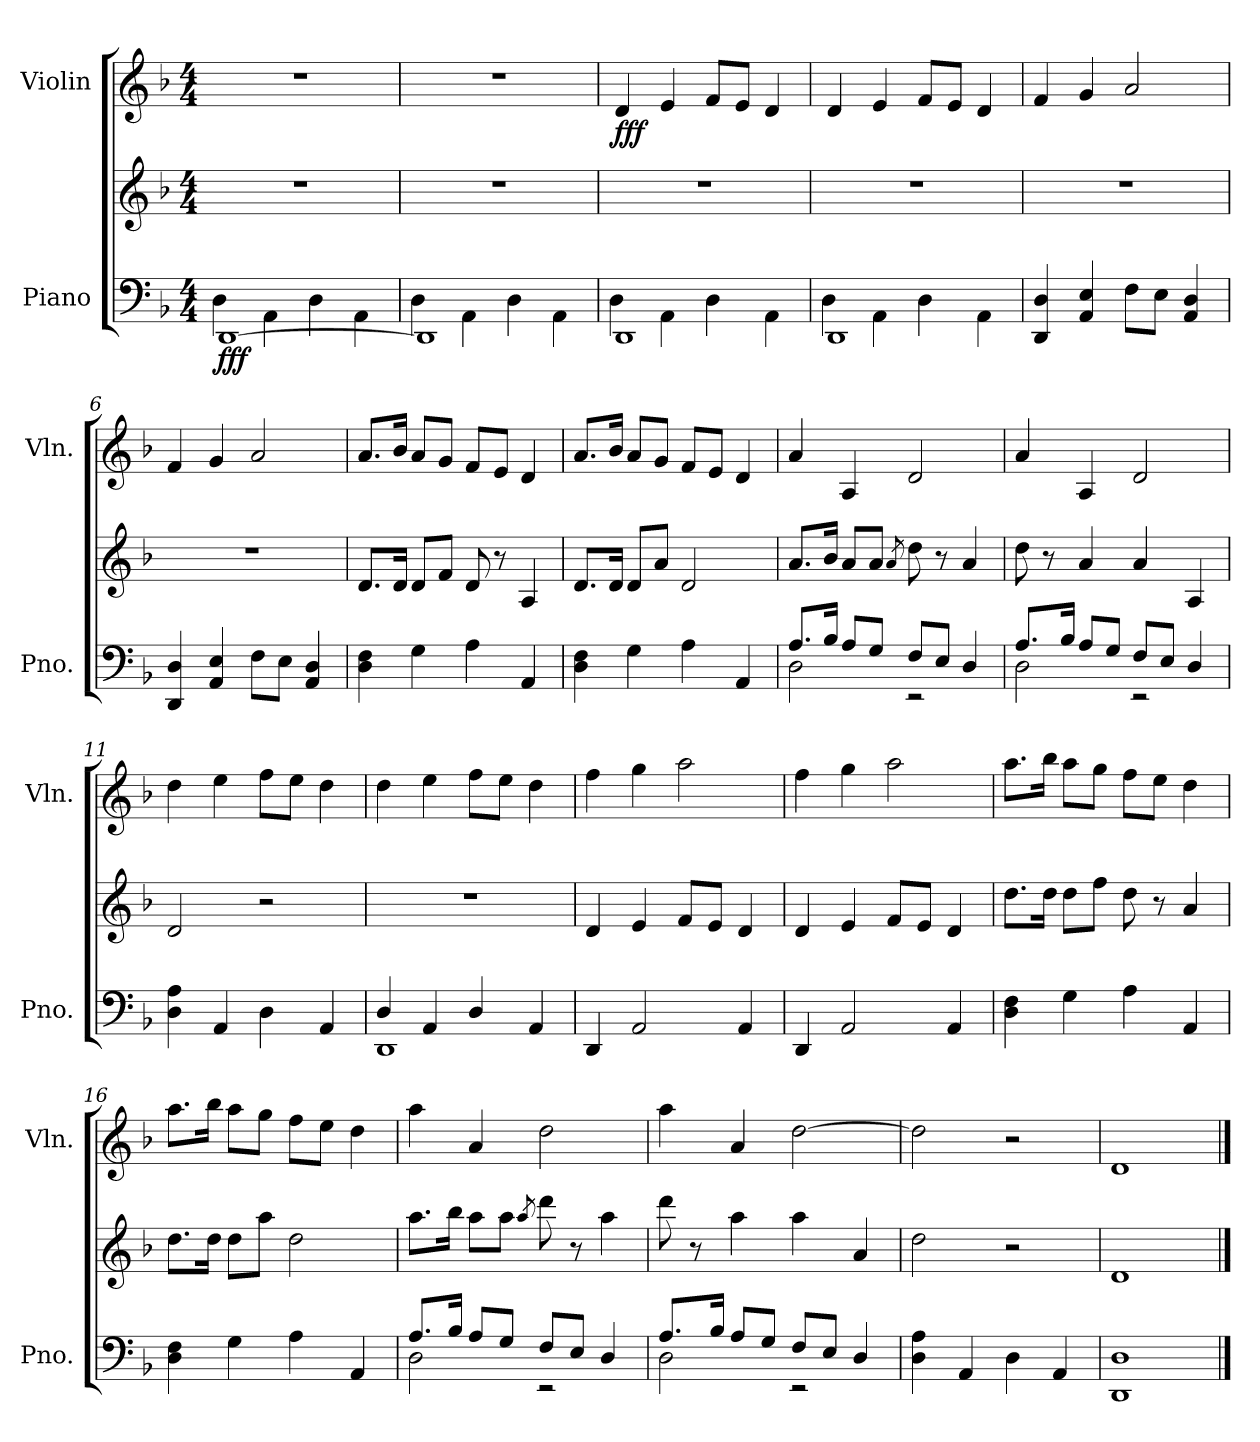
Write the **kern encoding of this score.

**kern	**kern	**dynam	**kern	**dynam
*part2	*part2	*part2	*part1	*part1
*staff3	*staff2	*staff2/3	*staff1	*staff1
*I"Piano	*	*	*I"Violin	*
*I'Pno.	*	*	*I'Vln.	*
*clefF4	*clefG2	*	*clefG2	*
*k[b-]	*k[b-]	*	*k[b-]	*
*M4/4	*M4/4	*	*M4/4	*
*MM80	*MM80	*	*MM80	*
=1	=1	=1	=1	=1
*^	*	*	*	*
!	!	!	!LO:DY:b=2	!	!
[1DD	4D\	1r	fff	1r	.
.	4AA\	.	.	.	.
.	4D\	.	.	.	.
.	4AA\	.	.	.	.
=2	=2	=2	=2	=2	=2
1DD]	4D\	1r	.	1r	.
.	4AA\	.	.	.	.
.	4D\	.	.	.	.
.	4AA\	.	.	.	.
=3	=3	=3	=3	=3	=3
!	!	!	!	!	!LO:DY:b
1DD	4D\	1r	.	4d/	fff
.	4AA\	.	.	4e/	.
.	4D\	.	.	8f/L	.
.	.	.	.	8e/J	.
.	4AA\	.	.	4d/	.
!!LO:LB:g=z
=4	=4	=4	=4	=4	=4
1DD	4D\	1r	.	4d/	.
.	4AA\	.	.	4e/	.
.	4D\	.	.	8f/L	.
.	.	.	.	8e/J	.
.	4AA\	.	.	4d/	.
*v	*v	*	*	*	*
=5	=5	=5	=5	=5
4DD/ 4D/	1r	.	4f/	.
4AA/ 4E/	.	.	4g/	.
8F\L	.	.	2a/	.
8E\J	.	.	.	.
4AA/ 4D/	.	.	.	.
=6	=6	=6	=6	=6
4DD/ 4D/	1r	.	4f/	.
4AA/ 4E/	.	.	4g/	.
8F\L	.	.	2a/	.
8E\J	.	.	.	.
4AA/ 4D/	.	.	.	.
!!LO:LB:g=z
=7	=7	=7	=7	=7
4D\ 4F\	8.d/L	.	8.a/L	.
.	16d/Jk	.	16b-/Jk	.
4G\	8d/L	.	8a/L	.
.	8f/J	.	8g/J	.
4A\	8d/	.	8f/L	.
.	8r	.	8e/J	.
4AA/	4A/	.	4d/	.
=8	=8	=8	=8	=8
4D\ 4F\	8.d/L	.	8.a/L	.
.	16d/Jk	.	16b-/Jk	.
4G\	8d/L	.	8a/L	.
.	8a/J	.	8g/J	.
4A\	2d/	.	8f/L	.
.	.	.	8e/J	.
4AA/	.	.	4d/	.
=9	=9	=9	=9	=9
*^	*	*	*	*
8.A/L	2D\	8.a/L	.	4a/	.
16B-/Jk	.	16b-/Jk	.	.	.
8A/L	.	8a/L	.	4A/	.
8G/J	.	8a/J	.	.	.
.	.	8qa/	.	.	.
8F/L	2r	8dd\	.	2d/	.
8E/J	.	8r	.	.	.
4D/	.	4a/	.	.	.
!!LO:LB:g=z
=10	=10	=10	=10	=10	=10
8.A/L	2D\	8dd\	.	4a/	.
.	.	8r	.	.	.
16B-/Jk	.	.	.	.	.
8A/L	.	4a/	.	4A/	.
8G/J	.	.	.	.	.
8F/L	2r	4a/	.	2d/	.
8E/J	.	.	.	.	.
4D/	.	4A/	.	.	.
*v	*v	*	*	*	*
=11	=11	=11	=11	=11
4D\ 4A\	2d/	.	4dd\	.
4AA/	.	.	4ee\	.
4D\	2r	.	8ff\L	.
.	.	.	8ee\J	.
4AA/	.	.	4dd\	.
=12	=12	=12	=12	=12
*^	*	*	*	*
4D/	1DD	1r	.	4dd\	.
4AA/	.	.	.	4ee\	.
4D/	.	.	.	8ff\L	.
.	.	.	.	8ee\J	.
4AA/	.	.	.	4dd\	.
*v	*v	*	*	*	*
=13	=13	=13	=13	=13
4DD/	4d/	.	4ff\	.
2AA/	4e/	.	4gg\	.
.	8f/L	.	2aa\	.
.	8e/J	.	.	.
4AA/	4d/	.	.	.
!!LO:PB:g=z
=14	=14	=14	=14	=14
4DD/	4d/	.	4ff\	.
2AA/	4e/	.	4gg\	.
.	8f/L	.	2aa\	.
.	8e/J	.	.	.
4AA/	4d/	.	.	.
=15	=15	=15	=15	=15
4D\ 4F\	8.dd\L	.	8.aa\L	.
.	16dd\Jk	.	16bb-\Jk	.
4G\	8dd\L	.	8aa\L	.
.	8ff\J	.	8gg\J	.
4A\	8dd\	.	8ff\L	.
.	8r	.	8ee\J	.
4AA/	4a/	.	4dd\	.
=16	=16	=16	=16	=16
4D\ 4F\	8.dd\L	.	8.aa\L	.
.	16dd\Jk	.	16bb-\Jk	.
4G\	8dd\L	.	8aa\L	.
.	8aa\J	.	8gg\J	.
4A\	2dd\	.	8ff\L	.
.	.	.	8ee\J	.
4AA/	.	.	4dd\	.
!!LO:LB:g=z
=17	=17	=17	=17	=17
*^	*	*	*	*
8.A/L	2D\	8.aa\L	.	4aa\	.
16B-/Jk	.	16bb-\Jk	.	.	.
8A/L	.	8aa\L	.	4a/	.
8G/J	.	8aa\J	.	.	.
.	.	8qaa/	.	.	.
8F/L	2r	8ddd\	.	2dd\	.
8E/J	.	8r	.	.	.
4D/	.	4aa\	.	.	.
=18	=18	=18	=18	=18	=18
8.A/L	2D\	8ddd\	.	4aa\	.
.	.	8r	.	.	.
16B-/Jk	.	.	.	.	.
8A/L	.	4aa\	.	4a/	.
8G/J	.	.	.	.	.
8F/L	2r	4aa\	.	[2dd\	.
8E/J	.	.	.	.	.
4D/	.	4a/	.	.	.
*v	*v	*	*	*	*
=19	=19	=19	=19	=19
4D\ 4A\	2dd\	.	2dd\]	.
4AA/	.	.	.	.
4D\	2r	.	2r	.
4AA/	.	.	.	.
=20	=20	=20	=20	=20
1DD 1D	1d	.	1d	.
==	==	==	==	==
*-	*-	*-	*-	*-
